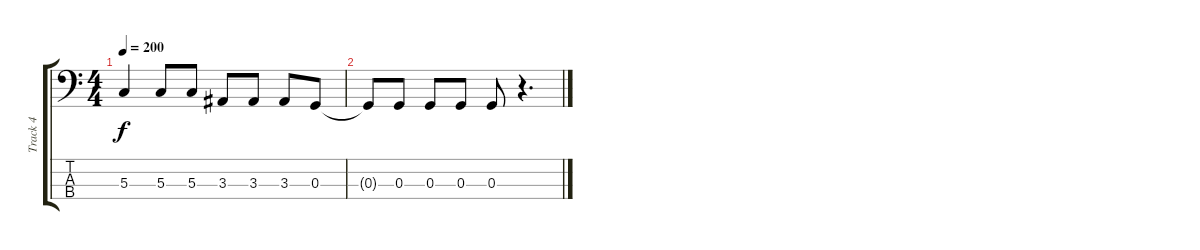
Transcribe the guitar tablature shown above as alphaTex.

\track ("Track 4" "Track 4") {instrument electricbassfinger}
\staff {score tabs}
\tuning (F2 C2 G1 D1) {hide}
\ts (4 4)
\tempo 200
\clef f4
\ks c
5.3.4{dy f} 5.3.8 5.3.8 3.3.8 3.3.8 3.3.8 0.3.8 |
0.3{t}.8 0.3.8 0.3.8 0.3.8 0.3.8 r.4{d}
